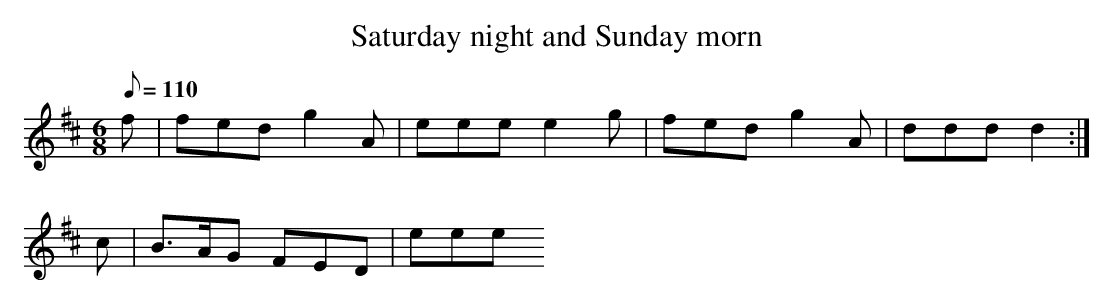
X:1
T:Saturday night and Sunday morn
L:1/8
M:6/8
Q:110
K:D major
f|fed g2A|eee e2g|fed g2A|ddd d2:|
c|B>AG FED|eee
